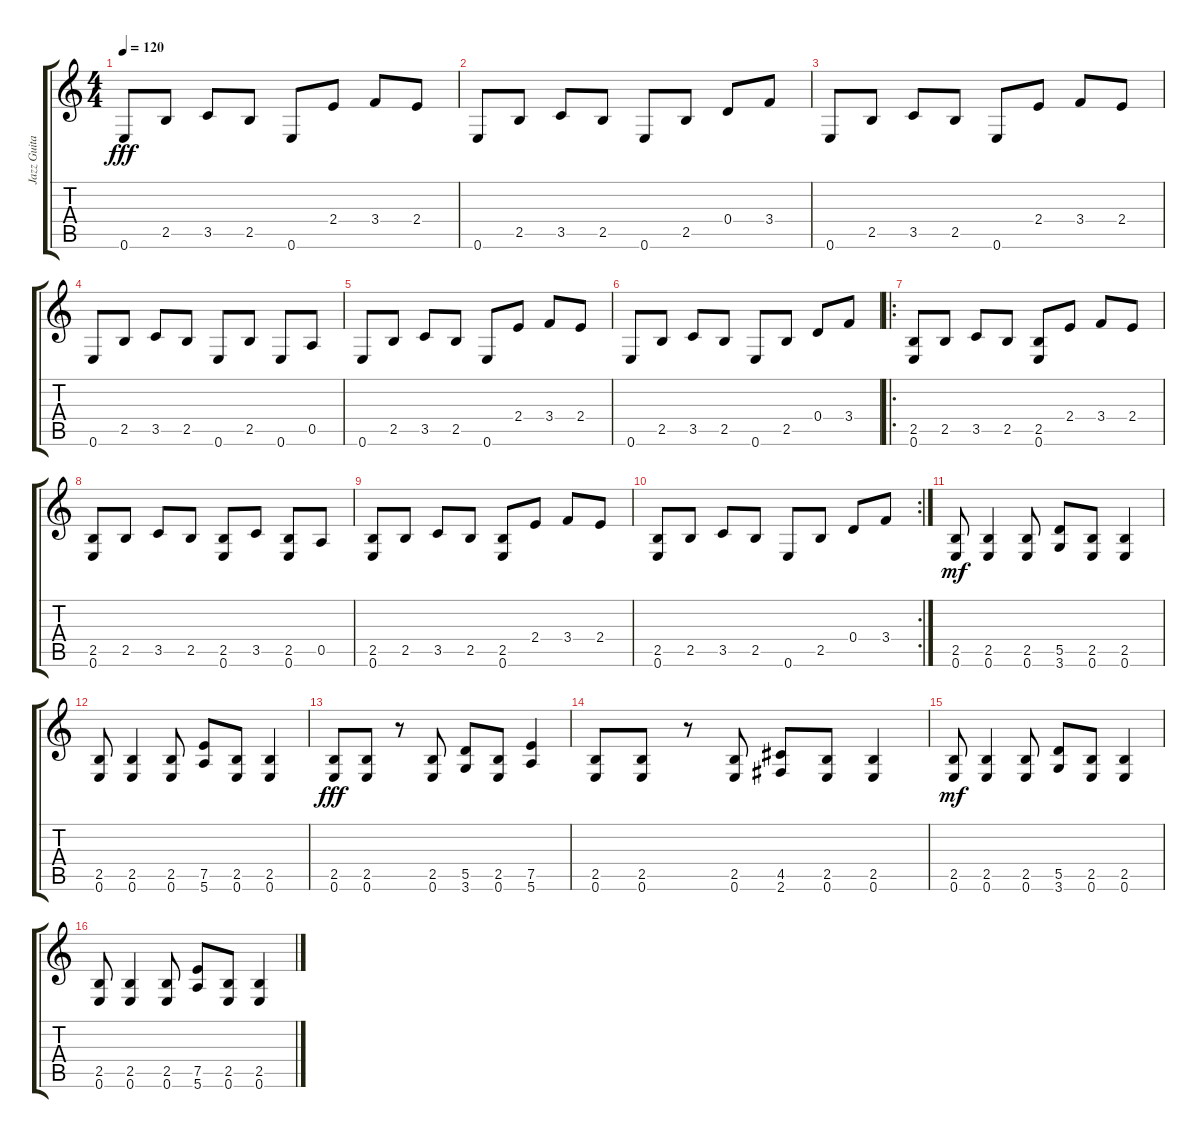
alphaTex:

\track ("Jazz Guitar" "Jazz Guita") {instrument electricguitarjazz}
\staff {score tabs}
\tuning (E4 B3 G3 D3 A2 E2) {hide}
\ts (4 4)
\tempo 120
\clef g2
\ks c
0.6.8{dy fff} 2.5.8 3.5.8 2.5.8 0.6.8 2.4.8 3.4.8 2.4.8 |
0.6.8 2.5.8 3.5.8 2.5.8 0.6.8 2.5.8 0.4.8 3.4.8 |
0.6.8 2.5.8 3.5.8 2.5.8 0.6.8 2.4.8 3.4.8 2.4.8 |
0.6.8 2.5.8 3.5.8 2.5.8 0.6.8 2.5.8 0.6.8 0.5.8 |
0.6.8 2.5.8 3.5.8 2.5.8 0.6.8 2.4.8 3.4.8 2.4.8 |
0.6.8 2.5.8 3.5.8 2.5.8 0.6.8 2.5.8 0.4.8 3.4.8 |
\ro
(2.5 0.6).8 2.5.8 3.5.8 2.5.8 (2.5 0.6).8 2.4.8 3.4.8 2.4.8 |
(2.5 0.6).8 2.5.8 3.5.8 2.5.8 (2.5 0.6).8 3.5.8 (2.5 0.6).8 0.5.8 |
(2.5 0.6).8 2.5.8 3.5.8 2.5.8 (2.5 0.6).8 2.4.8 3.4.8 2.4.8 |
\rc 2
(2.5 0.6).8 2.5.8 3.5.8 2.5.8 0.6.8 2.5.8 0.4.8 3.4.8 |
(2.5 0.6).8{dy mf} (2.5 0.6).4 (2.5 0.6).8 (5.5 3.6).8 (2.5 0.6).8 (2.5 0.6).4 |
(2.5 0.6).8 (2.5 0.6).4 (2.5 0.6).8 (7.5 5.6).8 (2.5 0.6).8 (2.5 0.6).4 |
(2.5 0.6).8{dy fff} (2.5 0.6).8 r.8 (2.5 0.6).8 (5.5 3.6).8 (2.5 0.6).8 (7.5 5.6).4 |
(2.5 0.6).8 (2.5 0.6).8 r.8 (2.5 0.6).8 (4.5 2.6).8 (2.5 0.6).8 (2.5 0.6).4 |
(2.5 0.6).8{dy mf} (2.5 0.6).4 (2.5 0.6).8 (5.5 3.6).8 (2.5 0.6).8 (2.5 0.6).4 |
(2.5 0.6).8 (2.5 0.6).4 (2.5 0.6).8 (7.5 5.6).8 (2.5 0.6).8 (2.5 0.6).4
